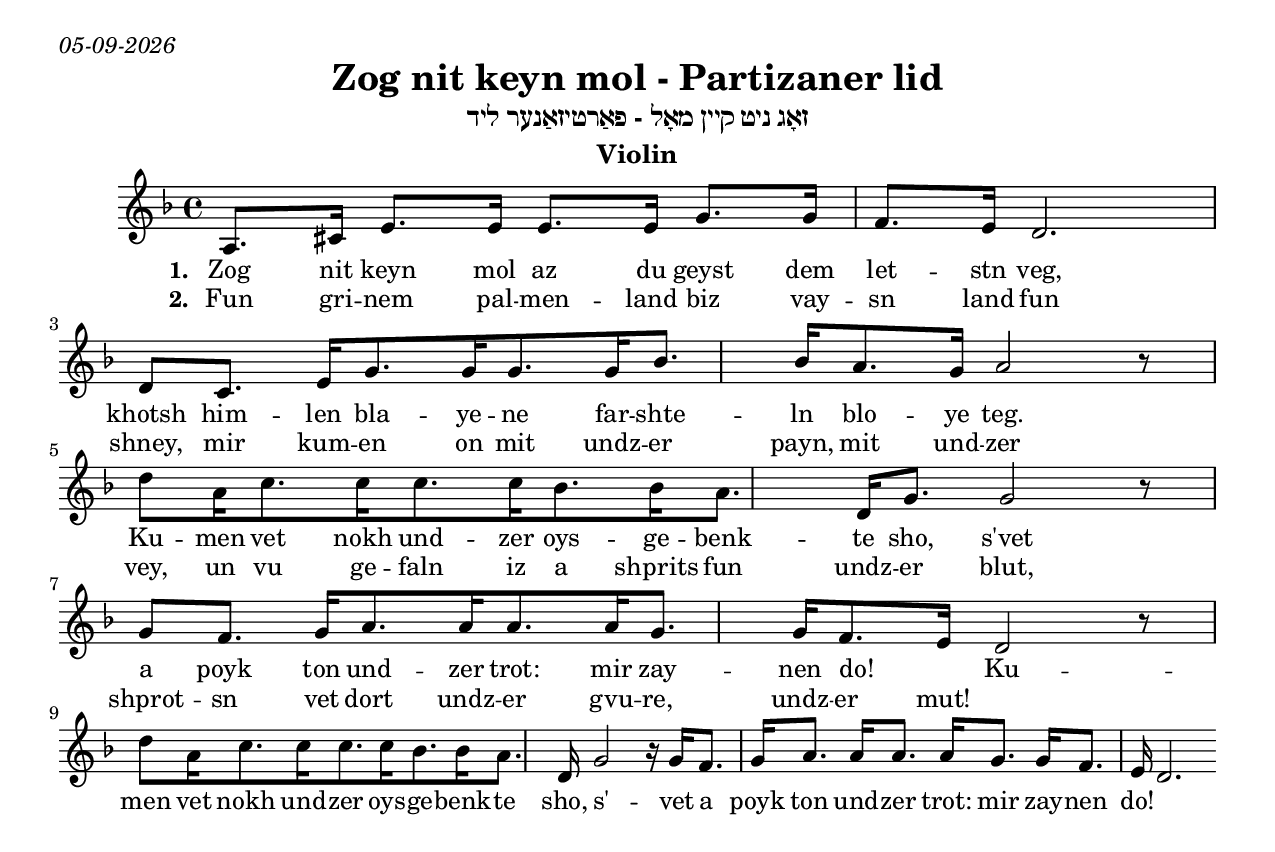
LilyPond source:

\version "2.24.0"
\language "english"
%\pointAndClickOff
%\include "english.ly"
%\pointAndClickOff
\paper{
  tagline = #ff
  print-all-headers = ##t
  #(set-paper-size "letter")
}
date = #(strftime "%d-%m-%Y" (localtime (current-time)))

\markup{ \italic{ \date }  }

%\markup{ Got something to say? }

global = {
  \clef treble
  \key d \minor
  \time 4/4
  \set Score.rehearsalMarkFormatter = #format-mark-box-alphabet
}

%#################################### Melody ########################
%melody =  \transpose c d \relative c' {  %transpose for clarinet
melody = \relative c {
  \global
  %\partial 4 g4    %lead in notes


  a'8. cs16 e8. e16 e8. e16 g8. g16
  f8. e16 d2. d8
  c8. e16 g8. g16 g8. g16 bf8. bf16
  a8. g16 a2 r8 d|

  a16 c8. c16 c8. c16 bf8. bf16 a8.|
  d,16 g8. g2 r8 g |
  f8. g16 a8. a16 a8. a16 g8. g16|
  f8. e16 d2 r8  d'|

 a16 c8. c16 c8. c16 bf8. bf16 a8.
  | % 10
   d,16 g2 r16 g
  | % 11
  f8. g16 a8. a16 a8. a16 g8. g16
  | % 12
  f8. e16 d2.
  | % 13

}



%################################# Lyrics #####################
\addlyrics{
  \set stanza = #"1. "
  Zog nit keyn mol az du geyst dem let -- stn veg,
  khotsh him -- len bla -- ye -- ne far -- shte -- ln blo -- ye teg.
  Ku -- men vet nokh und -- zer oys -- ge -- benk -- te sho,
  s'vet a poyk ton und -- zer trot: mir zay -- nen do! _
  Ku -- men vet nokh und -- zer oys -- ge -- benk  -- te sho,
  s' --  vet a poyk ton und -- zer trot: mir zay -- nen do!
}
\addlyrics {
  \set stanza = #"2. "
  Fun gri -- nem pal -- men -- land biz vay -- sn land fun shney,
  mir kum -- en on mit undz -- er payn, mit und -- zer vey,
  un vu ge -- faln iz a shprits fun undz -- er blut,
  shprot -- sn vet dort undz -- er gvu -- re, undz -- er mut!
}
%################################# Chords #######################
harmonies = \chordmode {

}

\score {
  % transpose score below
  %\transpose c d
  <<
    \new ChordNames {
      \set chordChanges = ##f
      \harmonies
    }
    \new Staff   \melody
  >>
  \header{
    title= "Zog nit keyn mol - Partizaner lid"
    subtitle="זאָג ניט קײן מאָל - פאַרטיזאַנער ליד"
    composer= ""
    instrument = "Violin"
    arranger= ""
  }
  \midi{\tempo 4 = 120}
  \layout{indent = 1.0\cm}
}
%{
% more verses:
\markup{}
\markup {
  \font-size #2
  \fill-line {
    \hspace #0.1 % distance from left margin
    \column {
      \line { "1."
	\column {
	  ""
	}
      }
      \hspace #0.2 % vertical distance between verses
      \line { "2."
	\column {
	 ""
	}
      }
    }
    \hspace #0.1  % horiz. distance between columns
    \column {
      \line { "3."
	\column {
	  ""
	}
      }
      \hspace #0.2 % distance between verses
      \line { "4."
	\column {
	 ""
	}
      }
    }
    \hspace #0.1 % distance to right margin
  }
}

%}

%{
zog nit keyn mol az du geyst dem letstn veg,
khotsh himlen blayene farshteln bloye teg.
kumen vet nokh undzer oysgebenkte sho,
s'vet a poyk ton undzer trot: mir zaynen do!

fun grinem palmenland biz vaysn land fun shney,
mir kumen on mit undzer payn, mit undzer vey,
un vu gefaln iz a shprits fun undzer blut,
shprotsn vet dort undzer gvure, undzer mut!

s'vet di morgnzun bagildn undz dem haynt,
un der nekhtn vet farshvindn mit dem faynt,
nor oyb farzamen vet di zun in der kayor –
vi a parol zol geyn dos lid fun dor tsu dor.

dos lid geshribn iz mit blut un nit mit blay,
s'iz nit keyn lidl fun a foygl oyf der fray,
dos hot a folk tsvishn falndike vent
dos lid gezungen mit naganes in di hent.

to zog nit keyn mol, az du geyst dem letstn veg,
khotsh himlen blayene farshteln bloye teg.
kumen vet nokh undzer oysgebenkte sho –
es vet a poyk ton undzer trot: mir zaynen do!

 Never say this is the final road for you,
Though leadened skies may cover over days of blue.
As the hour that we longed for is so near,
Our step beats out the message: we are here!

From lands so green with palms to lands all white with snow.
We shall be coming with our anguish and our woe,
And where a spurt of our blood fell on the earth,
There are courage and our spirit have rebirth!

The early morning sun will brighten our day,
And yesterday with our foe will fade away,
But if the sun delays and in the east remains –
This song as password generations must remain.

This song was written with our blood and not with lead,
It's not a little tune that birds sing overhead,
A people amid collapsing walls,
Sang this song with pistols in hand.

Therefore never say the road now ends for you,
Though leadened skies may cover over days of blue.
As the hour that we longed for is so near,
Our step beats out the message: we are here!
%}